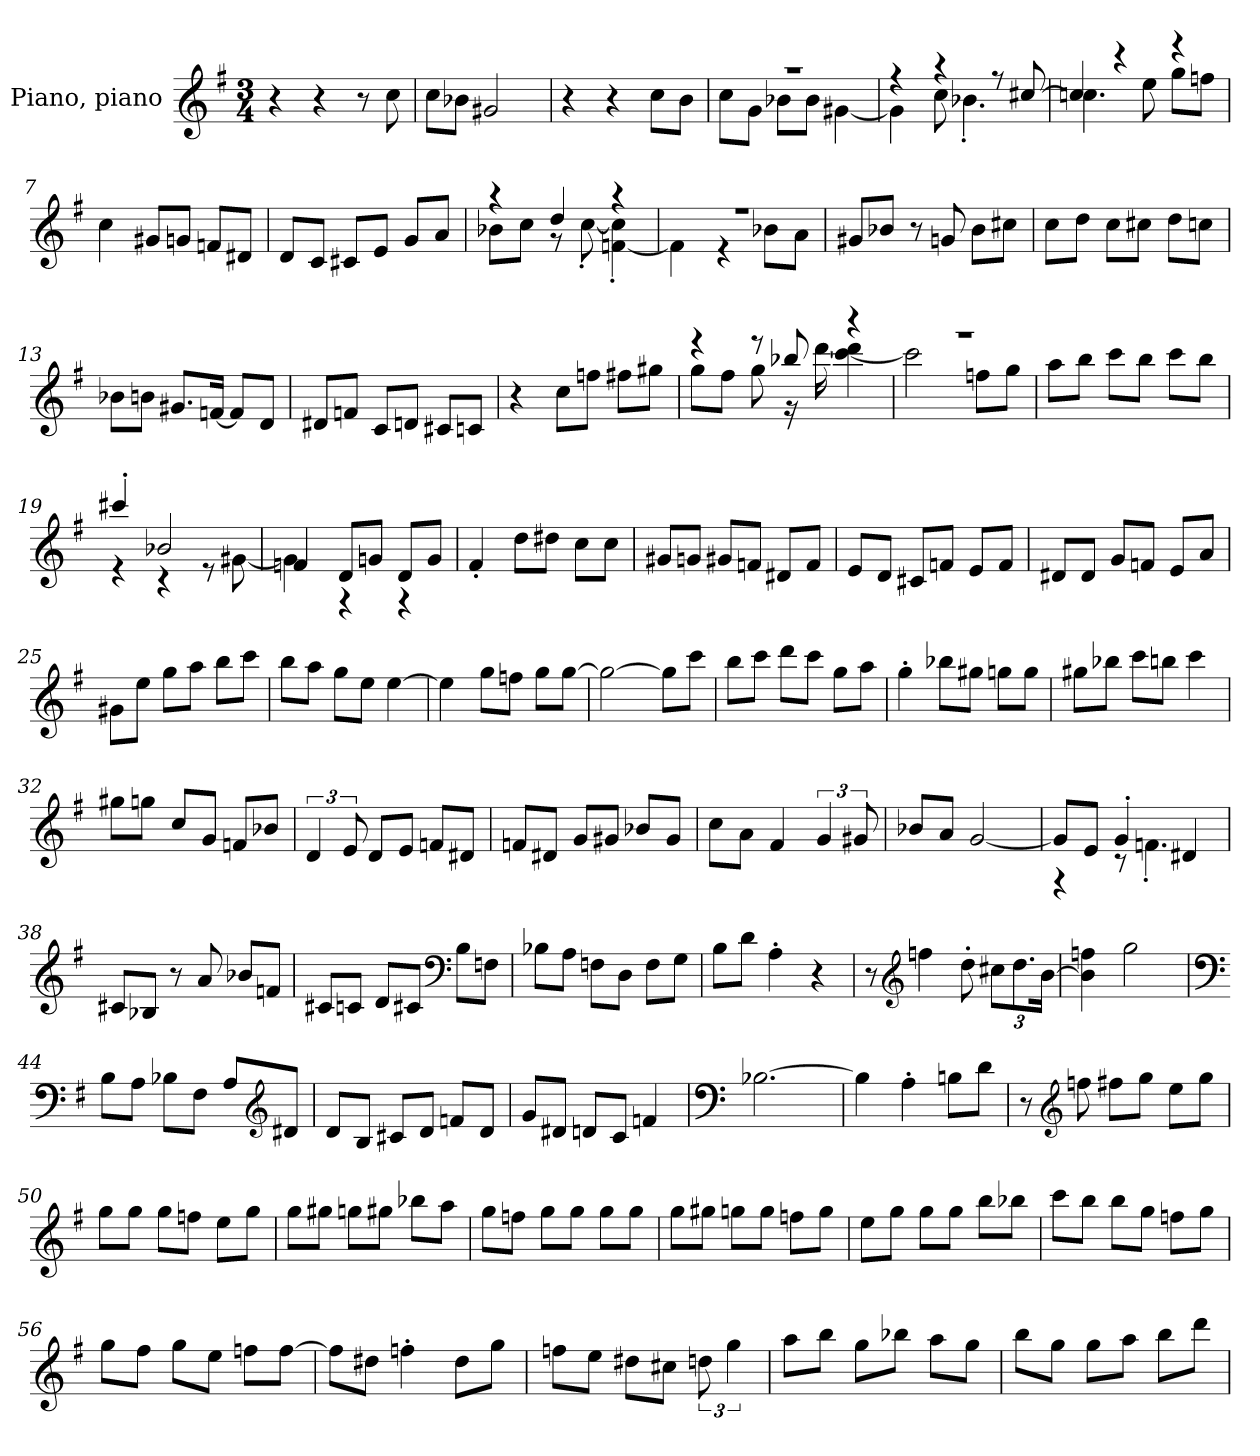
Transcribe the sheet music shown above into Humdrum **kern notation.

**kern
*part1
*staff1
*I"Piano, piano
*clefG2
*k[f#]
*M3/4
*MM93
=1
4r
4r
8r
8cc\
=2
8cc\L
8b-X\J
2g#X/
=3
4r
4r
8cc\L
8b\J
=4
*^
2.r	8cc\L
.	8g\J
.	8b-X\L
.	8b-\J
.	[4g#X\
=5	=5
4r	4g#\]
4r	8cc\
.	4.b-X'\
8r	.
[8cc#X/	.
=6	=6
4cc#/]	4.ccn\
4r	.
.	8ee\
4r	8gg\L
.	8ffn\J
*v	*v
!!LO:LB:g=z
=7
4cc\
8g#X/L
8gn/J
8fn/L
8d#X/J
=8
8d/L
8c/J
8c#X/L
8e/J
8g/L
8a/J
=9
*^
4r	8b-X\L
.	8cc\J
4dd/	8r
.	[8cc'\
4r	[4fn\' 4cc\]'
=10	=10
2.r	4f\]
.	4r
.	8b-X\L
.	8a\J
*v	*v
=11
8g#X/L
8b-X/J
8r
8gn/
8b-\L
8cc#X\J
=12
8cc\L
8dd\J
8cc\L
8cc#X\J
8dd\L
8ccn\J
!!LO:LB:g=z
=13
8b-X\L
8bn\J
8.g#X/L
[16fn/Jk
8f/L]
8d/J
=14
8d#X/L
8fn/J
8c/L
8dn/J
8c#X/L
8cn/J
=15
4r
8cc\L
8ffn\J
8ff#X\L
8gg#X\J
=16
*^
4r	8gg\L
.	8ff#\J
8r	8gg\
8bb-X/	16r
.	[16ddd\
4r	[4ccc\ 4ddd\]
=17	=17
2.r	2ccc\]
.	8ffn\L
.	8gg\J
*v	*v
!!LO:LB:g=z
=18
8aa\L
8bb\J
8ccc\L
8bb\J
8ccc\L
8bb\J
=19
*^
4ccc#X'/	4r
2b-X/	4r
.	8r
.	[8g#X\
=20	=20
4fn/	4g#\]
8d/L	4r
8gn/J	.
8d/L	4r
8g/J	.
*v	*v
=21
4f#'/
8dd\L
8dd#X\J
8cc\L
8cc\J
=22
8g#X/L
8gn/J
8g#X/L
8fn/J
8d#X/L
8f/J
!!LO:LB:g=z
=23
8e/L
8d/J
8c#X/L
8fn/J
8e/L
8f/J
=24
8d#X/L
8d#/J
8g/L
8fn/J
8e/L
8a/J
=25
8g#X\L
8ee\J
8gg\L
8aa\J
8bb\L
8ccc\J
=26
8bb\L
8aa\J
8gg\L
8ee\J
[4ee\
=27
4ee\]
8gg\L
8ffn\J
8gg\L
[8gg\J
=28
2gg\_
8gg\L]
8ccc\J
!!LO:LB:g=z
=29
8bb\L
8ccc\J
8ddd\L
8ccc\J
8gg\L
8aa\J
=30
4gg'\
8bb-X\L
8gg#X\J
8ggn\L
8gg\J
=31
8gg#X\L
8bb-X\J
8ccc\L
8bbn\J
4ccc\
=32
8gg#X\L
8ggn\J
8cc/L
8g/J
8fn/L
8b-X/J
=33
6d/
12e/
8d/L
8e/J
8fn/L
8d#X/J
!!LO:LB:g=z
=34
8fn/L
8d#X/J
8g/L
8g#X/J
8b-X/L
8g#/J
=35
8cc\L
8a\J
4f#/
6g/
12g#X/
=36
8b-X/L
8a/J
[2g/
=37
*^
8g/L]	4r
8e/J	.
4g'/	8r
.	4.fn'\
4d#X/	.
*v	*v
=38
8c#X/L
8B-X/J
8r
8a/
8b-X/L
8fn/J
!!LO:LB:g=z
=39
8c#X/L
8cn/J
8d/L
8c#X/J
*clefF4
8B\L
8Fn\J
=40
8B-X\L
8A\J
8Fn\L
8D\J
8F\L
8G\J
=41
8B\L
8d\J
4A'\
4r
=42
8r
*clefG2
4ffn\
8dd'\
*Xbrackettup
12cc#X\L
12.dd\
[24b\Jk
=43
4b\] 4ffn\
2gg\
!!LO:LB:g=z
=44
*clefF4
8B\L
8A\J
8B-X\L
8F#\J
8A/L
*clefG2
8d#X/J
=45
8d/L
8B/J
8c#X/L
8d/J
8fn/L
8d/J
=46
8g/L
8d#X/J
8dn/L
8c/J
4fn/
=47
*clefF4
[2.B-X\
=48
4B-\]
4A'\
8Bn\L
8d\J
!!LO:LB:g=z
=49
8r
*clefG2
8ffn\
8ff#X\L
8gg\J
8ee\L
8gg\J
=50
8gg\L
8gg\J
8gg\L
8ffn\J
8ee\L
8gg\J
=51
8gg\L
8gg#X\J
8ggn\L
8gg#X\J
8bb-X\L
8aa\J
=52
8gg\L
8ffn\J
8gg\L
8gg\J
8gg\L
8gg\J
=53
8gg\L
8gg#X\J
8ggn\L
8gg\J
8ffn\L
8gg\J
!!LO:LB:g=z
=54
8ee\L
8gg\J
8gg\L
8gg\J
8bb\L
8bb-X\J
=55
8ccc\L
8bb\J
8bb\L
8gg\J
8ffn\L
8gg\J
=56
8gg\L
8ff#\J
8gg\L
8ee\J
8ffn\L
[8ff\J
=57
8ff\L]
8dd#X\J
4ffn'\
8dd#\L
8gg\J
=58
8ffn\L
8ee\J
8dd#X\L
8cc#X\J
*brackettup
12ddn\
6gg\
!!LO:PB:g=z
=59
8aa\L
8bb\J
8gg\L
8bb-X\J
8aa\L
8gg\J
=60
8bb\L
8gg\J
8gg\L
8aa\J
8bb\L
8ddd\J
=
*-
